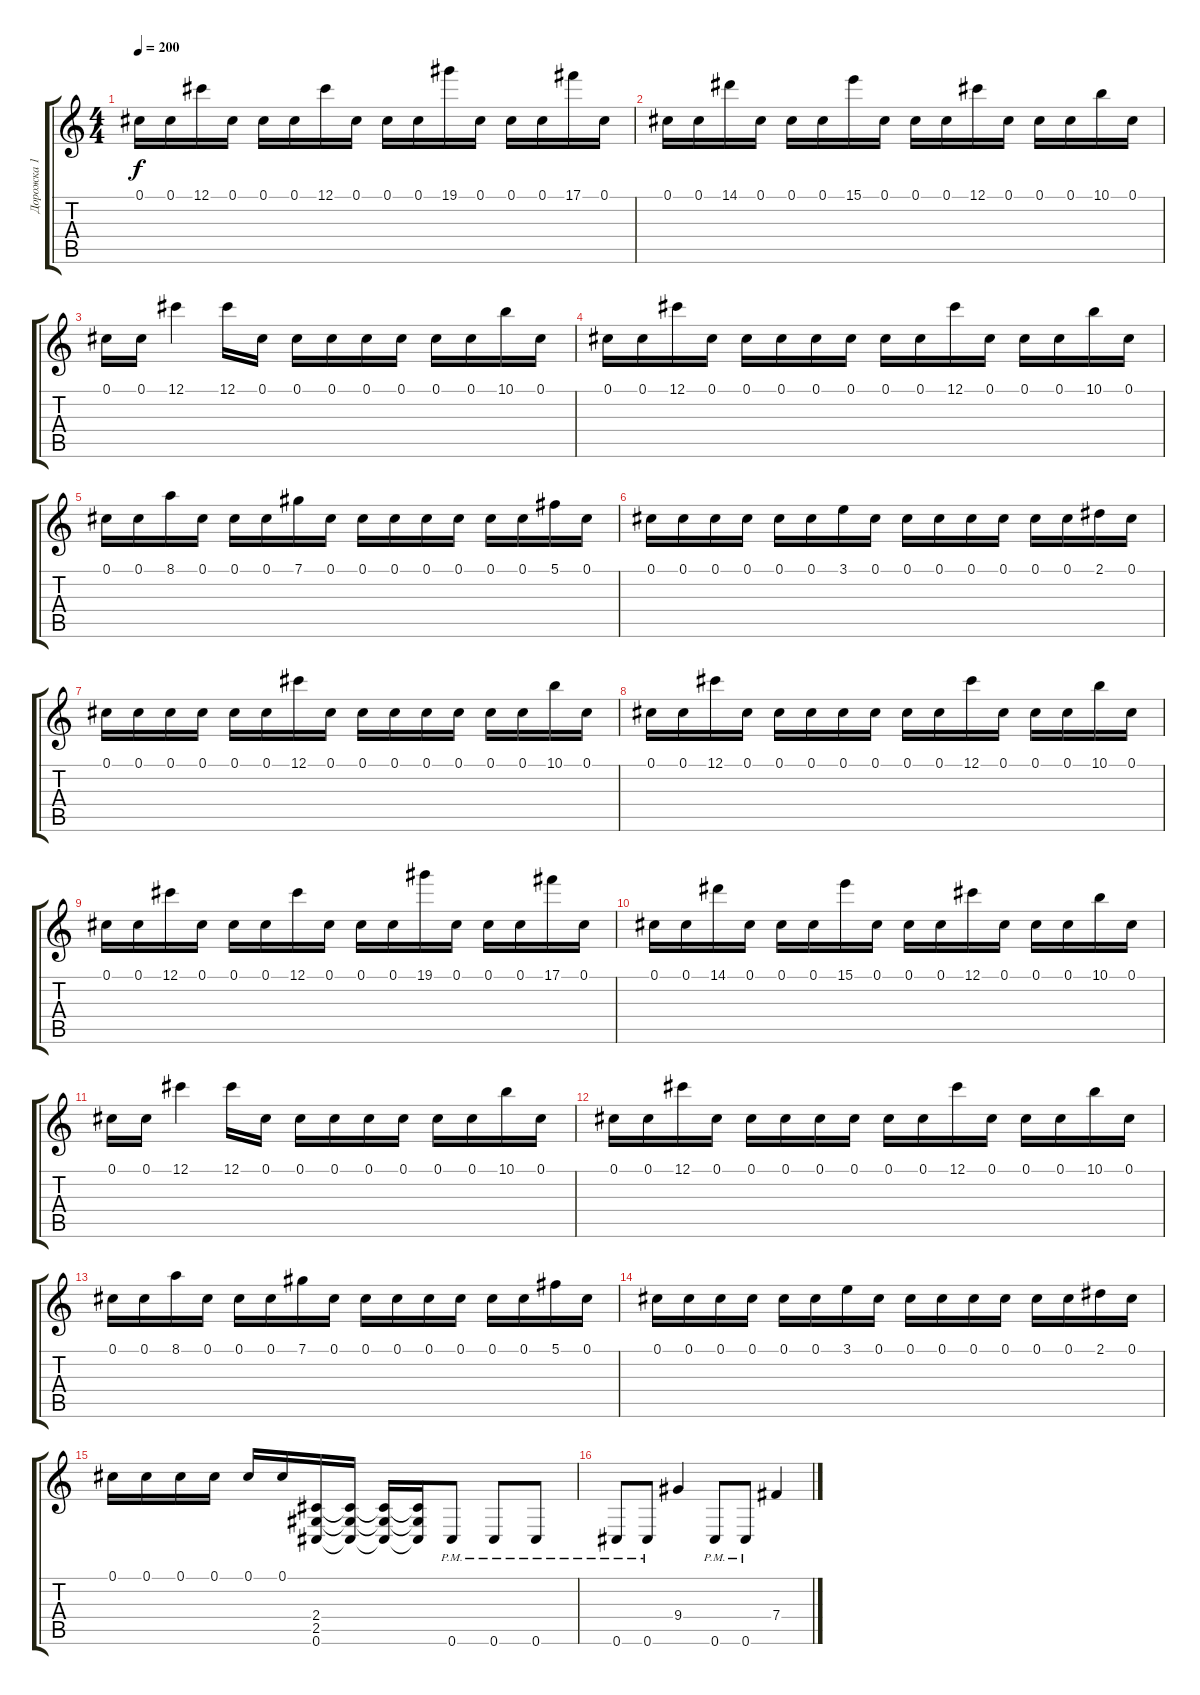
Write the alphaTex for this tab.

\track ("Дорожка 1" "Дорожка 1") {instrument overdrivenguitar}
\staff {score tabs}
\tuning (Db4 Ab3 E3 B2 Gb2 Db2) {hide}
\ts (4 4)
\tempo 200
\clef g2
\ks c
0.1.16{dy f} 0.1.16 12.1.16 0.1.16 0.1.16 0.1.16 12.1.16 0.1.16 0.1.16 0.1.16 19.1.16 0.1.16 0.1.16 0.1.16 17.1.16 0.1.16 |
0.1.16 0.1.16 14.1.16 0.1.16 0.1.16 0.1.16 15.1.16 0.1.16 0.1.16 0.1.16 12.1.16 0.1.16 0.1.16 0.1.16 10.1.16 0.1.16 |
0.1.16 0.1.16 12.1.4 12.1.16 0.1.16 0.1.16 0.1.16 0.1.16 0.1.16 0.1.16 0.1.16 10.1.16 0.1.16 |
0.1.16 0.1.16 12.1.16 0.1.16 0.1.16 0.1.16 0.1.16 0.1.16 0.1.16 0.1.16 12.1.16 0.1.16 0.1.16 0.1.16 10.1.16 0.1.16 |
0.1.16 0.1.16 8.1.16 0.1.16 0.1.16 0.1.16 7.1.16 0.1.16 0.1.16 0.1.16 0.1.16 0.1.16 0.1.16 0.1.16 5.1.16 0.1.16 |
0.1.16 0.1.16 0.1.16 0.1.16 0.1.16 0.1.16 3.1.16 0.1.16 0.1.16 0.1.16 0.1.16 0.1.16 0.1.16 0.1.16 2.1.16 0.1.16 |
0.1.16 0.1.16 0.1.16 0.1.16 0.1.16 0.1.16 12.1.16 0.1.16 0.1.16 0.1.16 0.1.16 0.1.16 0.1.16 0.1.16 10.1.16 0.1.16 |
0.1.16 0.1.16 12.1.16 0.1.16 0.1.16 0.1.16 0.1.16 0.1.16 0.1.16 0.1.16 12.1.16 0.1.16 0.1.16 0.1.16 10.1.16 0.1.16 |
0.1.16 0.1.16 12.1.16 0.1.16 0.1.16 0.1.16 12.1.16 0.1.16 0.1.16 0.1.16 19.1.16 0.1.16 0.1.16 0.1.16 17.1.16 0.1.16 |
0.1.16 0.1.16 14.1.16 0.1.16 0.1.16 0.1.16 15.1.16 0.1.16 0.1.16 0.1.16 12.1.16 0.1.16 0.1.16 0.1.16 10.1.16 0.1.16 |
0.1.16 0.1.16 12.1.4 12.1.16 0.1.16 0.1.16 0.1.16 0.1.16 0.1.16 0.1.16 0.1.16 10.1.16 0.1.16 |
0.1.16 0.1.16 12.1.16 0.1.16 0.1.16 0.1.16 0.1.16 0.1.16 0.1.16 0.1.16 12.1.16 0.1.16 0.1.16 0.1.16 10.1.16 0.1.16 |
0.1.16 0.1.16 8.1.16 0.1.16 0.1.16 0.1.16 7.1.16 0.1.16 0.1.16 0.1.16 0.1.16 0.1.16 0.1.16 0.1.16 5.1.16 0.1.16 |
0.1.16 0.1.16 0.1.16 0.1.16 0.1.16 0.1.16 3.1.16 0.1.16 0.1.16 0.1.16 0.1.16 0.1.16 0.1.16 0.1.16 2.1.16 0.1.16 |
0.1.16 0.1.16 0.1.16 0.1.16 0.1.16 0.1.16 (2.4 2.5 0.6).16 (2.4{t} 2.5{t} 0.6{t}).16 (2.4{t} 2.5{t} 0.6{t}).16 (2.4{t} 2.5{t} 0.6{t}).16 0.6{pm}.8 0.6{pm}.8 0.6{pm}.8 |
0.6{pm}.8 0.6{pm}.8 9.4.4 0.6{pm}.8 0.6{pm}.8 7.4.4
